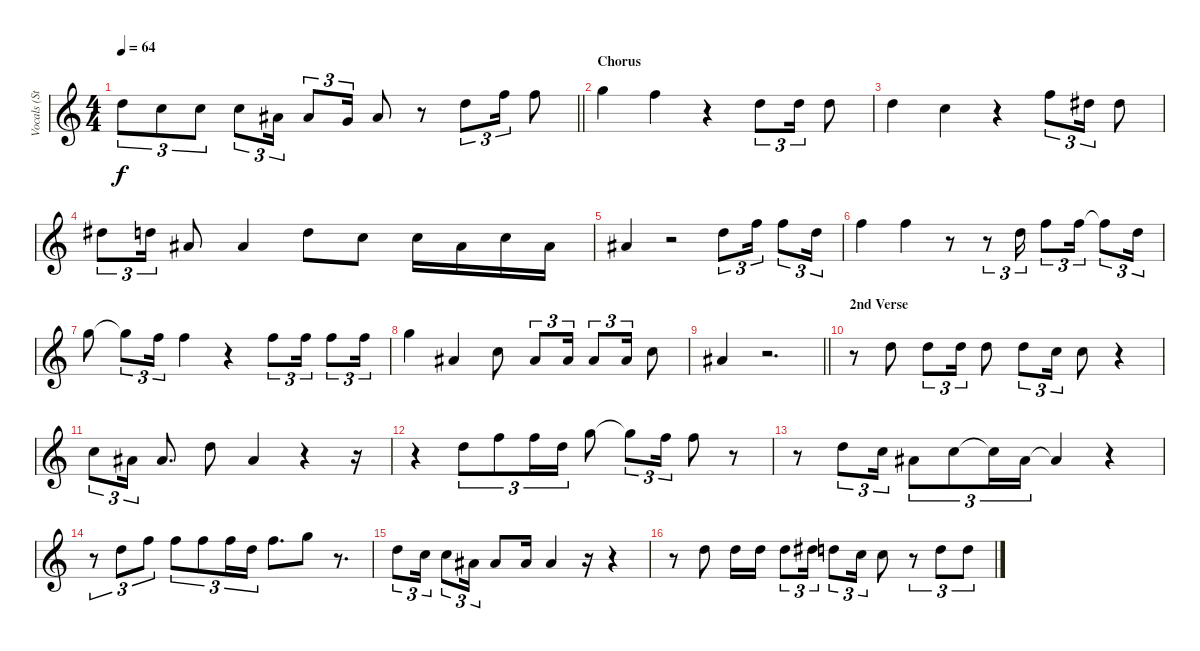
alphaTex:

\track ("Vocals (Staff 1)" "Vocals (St") {instrument electricbassfinger}
\staff {score}
\tuning (E4 B3 G3 D3 A2 E2 B1) {hide}
\ts (4 4)
\tempo 64
\clef g2
\barLineRight lightlight
\ks c
3.2.8{tu (3 2) dy f} 1.2.8{tu (3 2)} 1.2.8{tu (3 2)} 1.2.8{tu (3 2)} 3.3.16{tu (3 2)} 3.3.8{tu (3 2)} 0.3.16{tu (3 2)} 3.3.8 r.8 3.2.8{tu (3 2)} 1.1.16{tu (3 2)} 1.1.8 |
\section ("" "Chorus")
3.1.4 1.1.4 r.4 3.2.8{tu (3 2)} 3.2.16{tu (3 2)} 3.2.8 |
3.2.4 1.2.4 r.4 1.1.8{tu (3 2)} 4.2.16{tu (3 2)} 4.2.8 |
4.2.8{tu (3 2)} 3.2.16{tu (3 2)} 3.3.8 3.3.4 3.2.8 1.2.8 1.2.16 3.3.16 1.2.16 3.3.16 |
3.3.4 r.2 3.2.8{tu (3 2)} 1.1.16{tu (3 2)} 1.1.8{tu (3 2)} 3.2.16{tu (3 2)} |
1.1.4 1.1.4 r.8 r.8{tu (3 2)} 3.2.16{tu (3 2)} 1.1.8{tu (3 2)} 1.1.16{tu (3 2)} 1.1{t}.8{tu (3 2)} 3.2.16{tu (3 2)} |
3.1.8 3.1{t}.8{tu (3 2)} 1.1.16{tu (3 2)} 1.1.4 r.4 1.1.8{tu (3 2)} 1.1.16{tu (3 2)} 1.1.8{tu (3 2)} 1.1.16{tu (3 2)} |
3.1.4 3.3.4 1.2.8 3.3.8{tu (3 2)} 3.3.16{tu (3 2)} 3.3.8{tu (3 2)} 3.3.16{tu (3 2)} 1.2.8 |
\barLineRight lightlight
3.3.4 r.2{d} |
\section ("" "2nd Verse")
r.8 3.2.8 3.2.8{tu (3 2)} 3.2.16{tu (3 2)} 3.2.8 3.2.8{tu (3 2)} 1.2.16{tu (3 2)} 1.2.8 r.4 |
1.2.8{tu (3 2)} 3.3.16{tu (3 2)} 3.3.8{d} 3.2.8 3.3.4 r.4 r.16 |
r.4 3.2.8{tu (3 2)} 1.1.8{tu (3 2)} 1.1.16{tu (3 2)} 3.2.16{tu (3 2)} 3.1.8 3.1{t}.8{tu (3 2)} 1.1.16{tu (3 2)} 1.1.8 r.8 |
r.8 3.2.8{tu (3 2)} 1.2.16{tu (3 2)} 3.3.8{tu (3 2)} 1.2.8{tu (3 2)} 1.2{t}.16{tu (3 2)} 3.3.16{tu (3 2)} 3.3{t}.4 r.4 |
r.8{tu (3 2)} 3.2.8{tu (3 2)} 1.1.8{tu (3 2)} 1.1.8{tu (3 2)} 1.1.8{tu (3 2)} 1.1.16{tu (3 2)} 3.2.16{tu (3 2)} 1.1.8{d} 3.1.8 r.8{d} |
3.2.8{tu (3 2)} 1.2.16{tu (3 2)} 1.2.8{tu (3 2)} 3.3.16{tu (3 2)} 3.3.8 3.3.16 3.3.4 r.16 r.4 |
r.8 3.2.8 3.2.16 3.2.16 3.2.8{tu (3 2)} 4.2.16{tu (3 2)} 3.2.8{tu (3 2)} 1.2.16{tu (3 2)} 1.2.8 r.8{tu (3 2)} 3.2.8{tu (3 2)} 3.2.8{tu (3 2)}
